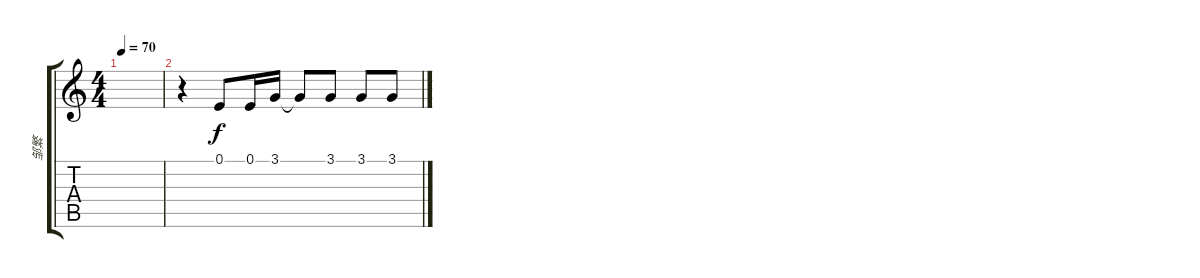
\track ("邹繁" "邹繁") {instrument choiraahs}
\staff {score tabs}
\tuning (E4 B3 G3 D3 A2 E2) {hide}
\ts (4 4)
\tempo 70
\clef g2
\ks c
|
r.4 0.1.8 0.1.16 3.1.16 3.1{t}.8 3.1.8 3.1.8 3.1.8
